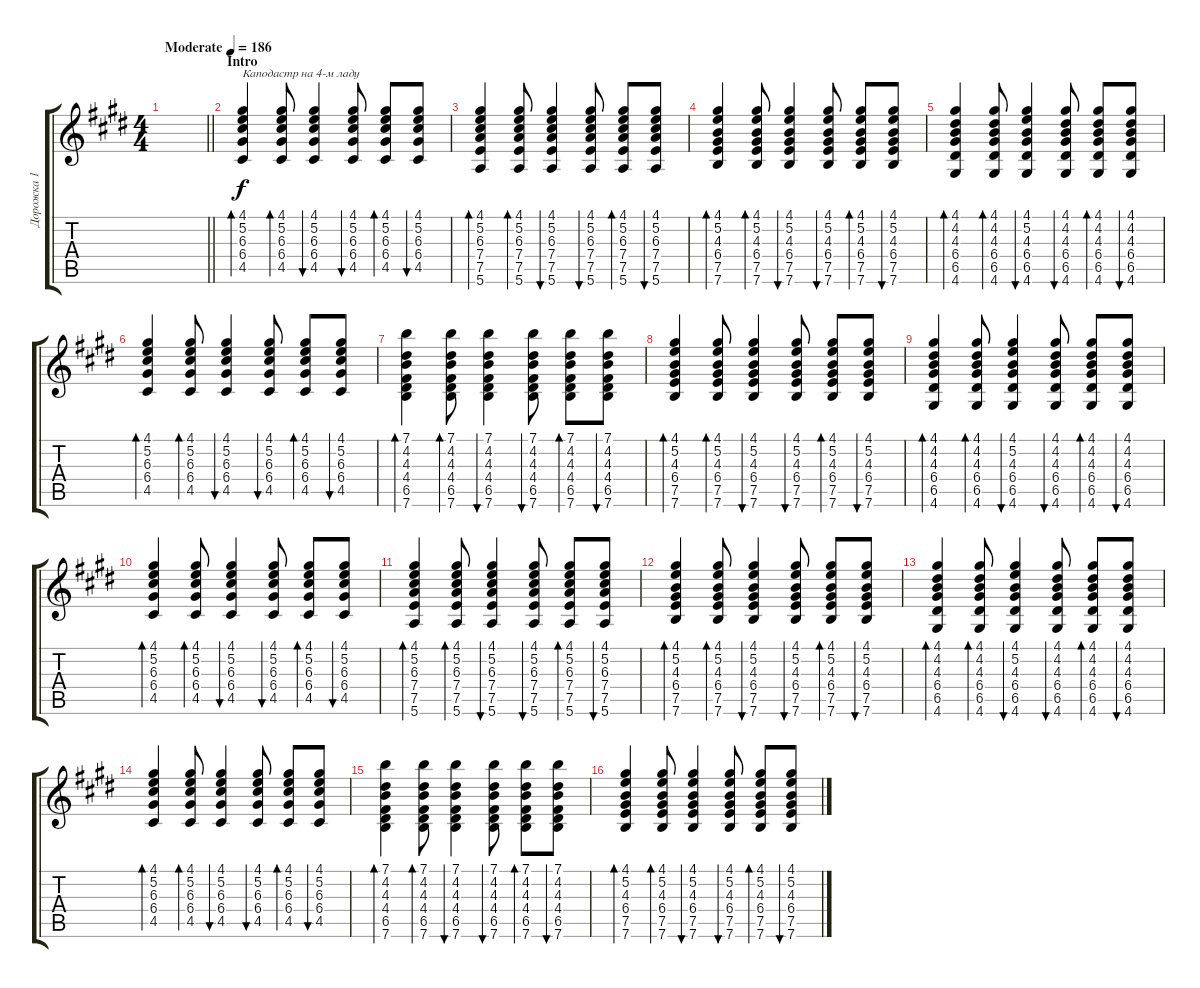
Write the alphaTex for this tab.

\track ("Дорожка 1" "Дорожка 1") {instrument acousticguitarsteel}
\staff {score tabs}
\tuning (E4 B3 G3 D3 A2 E2) {hide}
\ts (4 4)
\tempo (186 "Moderate")
\clef g2
\barLineRight lightlight
\ks c#minor
|
\section ("" "Intro")
(4.1 5.2 6.3 6.4 4.5).4{bd 60 txt "Каподастр на 4-м ладу"} (4.1 5.2 6.3 6.4 4.5).8{bd 60} (4.1 5.2 6.3 6.4 4.5).4{bu 60} (4.1 5.2 6.3 6.4 4.5).8{bu 60} (4.1 5.2 6.3 6.4 4.5).8{bd 60} (4.1 5.2 6.3 6.4 4.5).8{bu 60} |
(4.1 5.2 6.3 7.4 7.5 5.6).4{bd 60} (4.1 5.2 6.3 7.4 7.5 5.6).8{bd 60} (4.1 5.2 6.3 7.4 7.5 5.6).4{bu 60} (4.1 5.2 6.3 7.4 7.5 5.6).8{bu 60} (4.1 5.2 6.3 7.4 7.5 5.6).8{bd 60} (4.1 5.2 6.3 7.4 7.5 5.6).8{bu 60} |
(4.1 5.2 4.3 6.4 7.5 7.6).4{bd 60} (4.1 5.2 4.3 6.4 7.5 7.6).8{bd 60} (4.1 5.2 4.3 6.4 7.5 7.6).4{bu 60} (4.1 5.2 4.3 6.4 7.5 7.6).8{bu 60} (4.1 5.2 4.3 6.4 7.5 7.6).8{bd 60} (4.1 5.2 4.3 6.4 7.5 7.6).8{bu 60} |
(4.1 4.2 4.3 6.4 6.5 4.6).4{bd 60} (4.1 4.2 4.3 6.4 6.5 4.6).8{bd 60} (4.1 5.2 4.3 6.4 6.5 4.6).4{bu 60} (4.1 4.2 4.3 6.4 6.5 4.6).8{bu 60} (4.1 4.2 4.3 6.4 6.5 4.6).8{bd 60} (4.1 4.2 4.3 6.4 6.5 4.6).8{bu 60} |
(4.1 5.2 6.3 6.4 4.5).4{bd 60} (4.1 5.2 6.3 6.4 4.5).8{bd 60} (4.1 5.2 6.3 6.4 4.5).4{bu 60} (4.1 5.2 6.3 6.4 4.5).8{bu 60} (4.1 5.2 6.3 6.4 4.5).8{bd 60} (4.1 5.2 6.3 6.4 4.5).8{bu 60} |
(7.1 4.2 4.3 4.4 6.5 7.6).4{bd 60} (7.1 4.2 4.3 4.4 6.5 7.6).8{bd 60} (7.1 4.2 4.3 4.4 6.5 7.6).4{bu 60} (7.1 4.2 4.3 4.4 6.5 7.6).8{bu 60} (7.1 4.2 4.3 4.4 6.5 7.6).8{bd 60} (7.1 4.2 4.3 4.4 6.5 7.6).8{bu 60} |
(4.1 5.2 4.3 6.4 7.5 7.6).4{bd 60} (4.1 5.2 4.3 6.4 7.5 7.6).8{bd 60} (4.1 5.2 4.3 6.4 7.5 7.6).4{bu 60} (4.1 5.2 4.3 6.4 7.5 7.6).8{bu 60} (4.1 5.2 4.3 6.4 7.5 7.6).8{bd 60} (4.1 5.2 4.3 6.4 7.5 7.6).8{bu 60} |
(4.1 4.2 4.3 6.4 6.5 4.6).4{bd 60} (4.1 4.2 4.3 6.4 6.5 4.6).8{bd 60} (4.1 5.2 4.3 6.4 6.5 4.6).4{bu 60} (4.1 4.2 4.3 6.4 6.5 4.6).8{bu 60} (4.1 4.2 4.3 6.4 6.5 4.6).8{bd 60} (4.1 4.2 4.3 6.4 6.5 4.6).8{bu 60} |
(4.1 5.2 6.3 6.4 4.5).4{bd 60} (4.1 5.2 6.3 6.4 4.5).8{bd 60} (4.1 5.2 6.3 6.4 4.5).4{bu 60} (4.1 5.2 6.3 6.4 4.5).8{bu 60} (4.1 5.2 6.3 6.4 4.5).8{bd 60} (4.1 5.2 6.3 6.4 4.5).8{bu 60} |
(4.1 5.2 6.3 7.4 7.5 5.6).4{bd 60} (4.1 5.2 6.3 7.4 7.5 5.6).8{bd 60} (4.1 5.2 6.3 7.4 7.5 5.6).4{bu 60} (4.1 5.2 6.3 7.4 7.5 5.6).8{bu 60} (4.1 5.2 6.3 7.4 7.5 5.6).8{bd 60} (4.1 5.2 6.3 7.4 7.5 5.6).8{bu 60} |
(4.1 5.2 4.3 6.4 7.5 7.6).4{bd 60} (4.1 5.2 4.3 6.4 7.5 7.6).8{bd 60} (4.1 5.2 4.3 6.4 7.5 7.6).4{bu 60} (4.1 5.2 4.3 6.4 7.5 7.6).8{bu 60} (4.1 5.2 4.3 6.4 7.5 7.6).8{bd 60} (4.1 5.2 4.3 6.4 7.5 7.6).8{bu 60} |
(4.1 4.2 4.3 6.4 6.5 4.6).4{bd 60} (4.1 4.2 4.3 6.4 6.5 4.6).8{bd 60} (4.1 5.2 4.3 6.4 6.5 4.6).4{bu 60} (4.1 4.2 4.3 6.4 6.5 4.6).8{bu 60} (4.1 4.2 4.3 6.4 6.5 4.6).8{bd 60} (4.1 4.2 4.3 6.4 6.5 4.6).8{bu 60} |
(4.1 5.2 6.3 6.4 4.5).4{bd 60} (4.1 5.2 6.3 6.4 4.5).8{bd 60} (4.1 5.2 6.3 6.4 4.5).4{bu 60} (4.1 5.2 6.3 6.4 4.5).8{bu 60} (4.1 5.2 6.3 6.4 4.5).8{bd 60} (4.1 5.2 6.3 6.4 4.5).8{bu 60} |
(7.1 4.2 4.3 4.4 6.5 7.6).4{bd 60} (7.1 4.2 4.3 4.4 6.5 7.6).8{bd 60} (7.1 4.2 4.3 4.4 6.5 7.6).4{bu 60} (7.1 4.2 4.3 4.4 6.5 7.6).8{bu 60} (7.1 4.2 4.3 4.4 6.5 7.6).8{bd 60} (7.1 4.2 4.3 4.4 6.5 7.6).8{bu 60} |
(4.1 5.2 4.3 6.4 7.5 7.6).4{bd 60} (4.1 5.2 4.3 6.4 7.5 7.6).8{bd 60} (4.1 5.2 4.3 6.4 7.5 7.6).4{bu 60} (4.1 5.2 4.3 6.4 7.5 7.6).8{bu 60} (4.1 5.2 4.3 6.4 7.5 7.6).8{bd 60} (4.1 5.2 4.3 6.4 7.5 7.6).8{bu 60}
